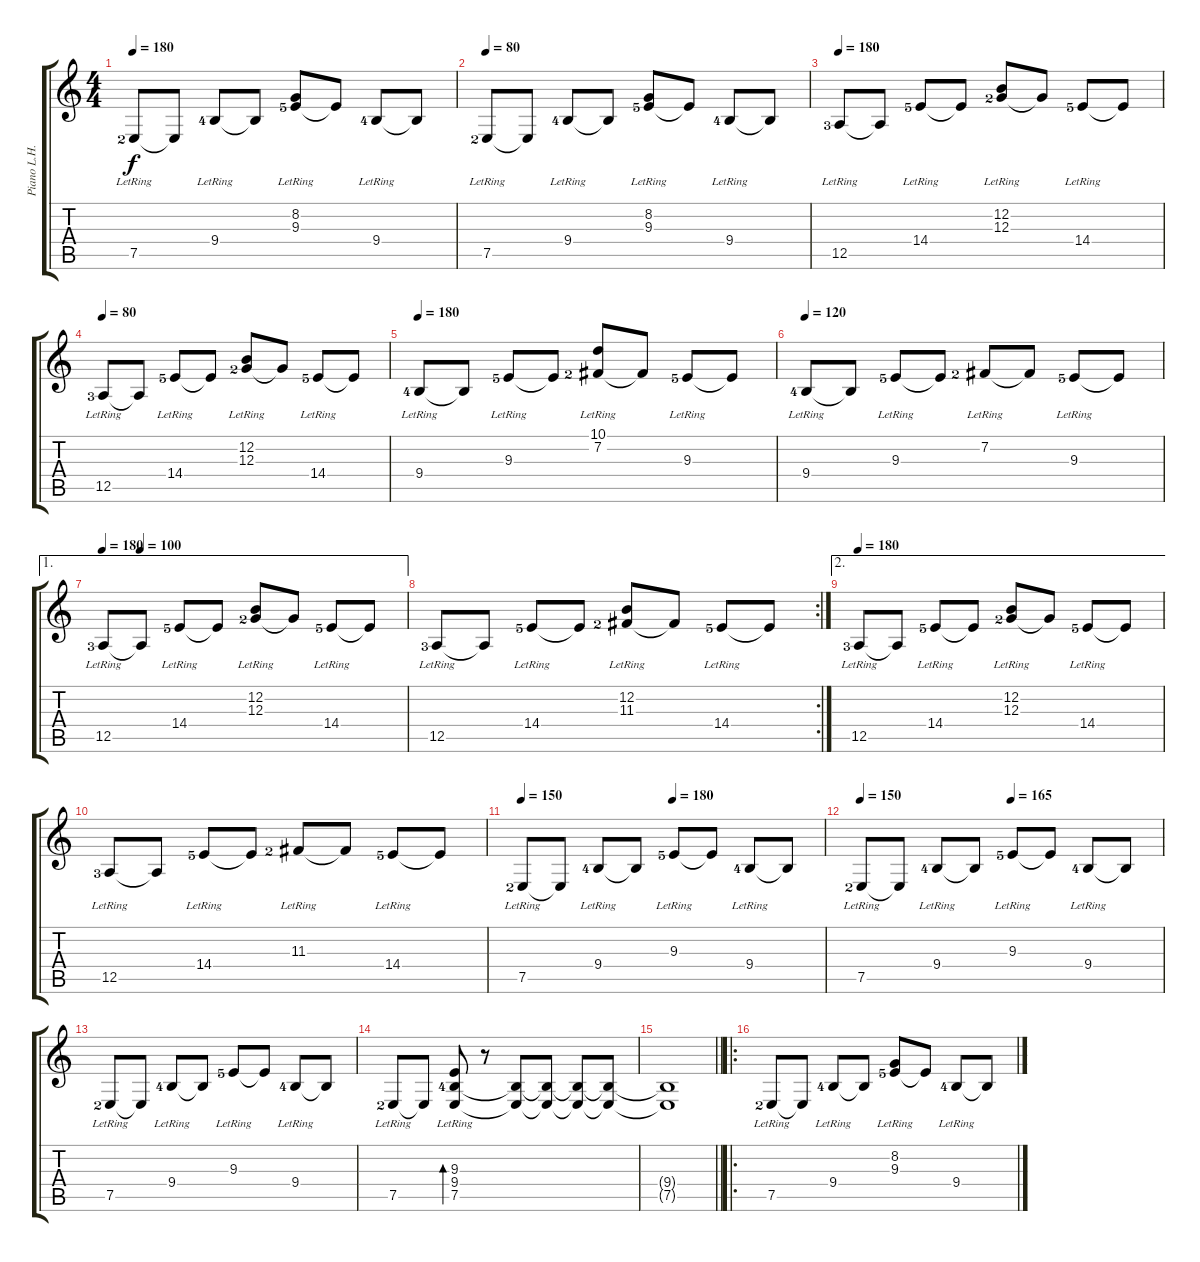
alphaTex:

\track ("Piano L.H." "Piano L.H.") {instrument acousticgrandpiano}
\staff {score tabs}
\tuning (E4 B3 G3 D3 A2 E2) {hide}
\ts (4 4)
\tempo 180
\clef g2
\ks c
7.5{lr lf 2}.8{dy f instrument acousticgrandpiano} 7.5{t}.8 9.4{lr lf 4}.8 9.4{t}.8 (8.2 9.3{lr lf 5}).8 9.3{t}.8 9.4{lr lf 4}.8 9.4{t}.8 |
\tempo 80
7.5{lr lf 2}.8 7.5{t}.8 9.4{lr lf 4}.8 9.4{t}.8 (8.2 9.3{lr lf 5}).8 9.3{t}.8 9.4{lr lf 4}.8 9.4{t}.8 |
\tempo 180
12.5{lr lf 3}.8 12.5{t}.8 14.4{lr lf 5}.8 14.4{t}.8 (12.2 12.3{lr lf 2}).8 12.3{t}.8 14.4{lr lf 5}.8 14.4{t}.8 |
\tempo 80
12.5{lr lf 3}.8 12.5{t}.8 14.4{lr lf 5}.8 14.4{t}.8 (12.2 12.3{lr lf 2}).8 12.3{t}.8 14.4{lr lf 5}.8 14.4{t}.8 |
\tempo 180
9.4{lr lf 4}.8 9.4{t}.8 9.3{lr lf 5}.8 9.3{t}.8 (10.1 7.2{lr lf 2}).8 7.2{t}.8 9.3{lr lf 5}.8 9.3{t}.8 |
\tempo 120
9.4{lr lf 4}.8 9.4{t}.8 9.3{lr lf 5}.8 9.3{t}.8 7.2{lr lf 2}.8 7.2{t}.8 9.3{lr lf 5}.8 9.3{t}.8 |
\ae 1
\tempo 180
\tempo (100 0.125)
12.5{lr lf 3}.8 12.5{t}.8 14.4{lr lf 5}.8 14.4{t}.8 (12.2 12.3{lr lf 2}).8 12.3{t}.8 14.4{lr lf 5}.8 14.4{t}.8 |
\rc 2
12.5{lr lf 3}.8 12.5{t}.8 14.4{lr lf 5}.8 14.4{t}.8 (12.2 11.3{lr lf 2}).8 11.3{t}.8 14.4{lr lf 5}.8 14.4{t}.8 |
\ae 2
\tempo 180
12.5{lr lf 3}.8 12.5{t}.8 14.4{lr lf 5}.8 14.4{t}.8 (12.2 12.3{lr lf 2}).8 12.3{t}.8 14.4{lr lf 5}.8 14.4{t}.8 |
12.5{lr lf 3}.8 12.5{t}.8 14.4{lr lf 5}.8 14.4{t}.8 11.3{lr lf 2}.8 11.3{t}.8 14.4{lr lf 5}.8 14.4{t}.8 |
\tempo 150
\tempo (180 0.5)
7.5{lr lf 2}.8 7.5{t}.8 9.4{lr lf 4}.8 9.4{t}.8 9.3{lr lf 5}.8 9.3{t}.8 9.4{lr lf 4}.8 9.4{t}.8 |
\tempo 150
\tempo (165 0.5)
7.5{lr lf 2}.8 7.5{t}.8 9.4{lr lf 4}.8 9.4{t}.8 9.3{lr lf 5}.8 9.3{t}.8 9.4{lr lf 4}.8 9.4{t}.8 |
7.5{lr lf 2}.8 7.5{t}.8 9.4{lr lf 4}.8 9.4{t}.8 9.3{lr lf 5}.8 9.3{t}.8 9.4{lr lf 4}.8 9.4{t}.8 |
7.5{lr lf 2}.8 7.5{t}.8 (9.3 9.4{lr lf 4} 7.5).8{bd 480} r.8 (9.4{t} 7.5{t}).8 (9.4{t} 7.5{t}).8 (9.4{t} 7.5{t}).8 (9.4{t} 7.5{t}).8 |
\barLineRight lightlight
(9.4{t} 7.5{t}).1 |
\ro
7.5{lr lf 2}.8 7.5{t}.8 9.4{lr lf 4}.8 9.4{t}.8 (8.2 9.3{lr lf 5}).8 9.3{t}.8 9.4{lr lf 4}.8 9.4{t}.8
